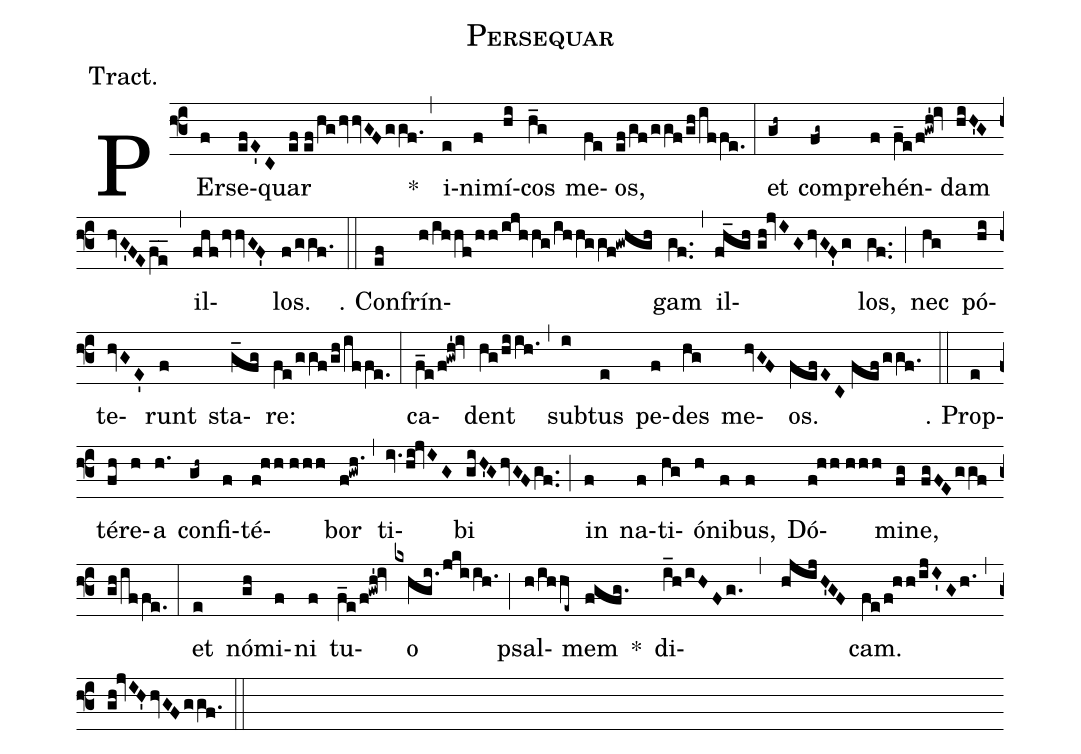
name:Persequar;
annotation:Tract.;
mode:2;
office-part:Tract;
%%
(f3) PEr(f)se(efE'C)quar(ef//ef/hg/hvvGF/ggf.) *(,)
i(e)ni(f)mí(hi)cos(h_g) me(fe)os,(ef/gf/ggf/gh/iffe.) (:)
et(gh~) com(fg~)pre(f)hén(f_e/f!gwh'!iv)dam(hiH'G/hvG'FE/fe__) (,)
il(fhf/hvvGF')los.(f/ggf.) (::)
℣. Con(ef)frín(h/ihhf/hh/ijhhg/ihhggf!gwhgh)gam(gf..) (,)
il(fh_gh//gh!jvIG/hvGF'/g)los,(gf..) (;)
nec(hg) pó(hi)te(hvGE')runt(f) sta(g_fg)re:(fe/ggf/gh/iffe.) (:)
ca(f_e/f!gwh'!iv)dent(hg/hiih.) (,)
sub(i)tus(e) pe(f)des(hg) me(hvGF)os.(fefEC//fef/ggf.) (::)
℣. Prop(e)té(fh)re(h)a(h.) con(gh~)fi(f)té(f!hh//hhh)bor(f!gwh.) (,)
ti(iv./hi!jvIG)bi(giH'G/hvGF/gf..) (;)
in(f) na(f)ti(hg)ó(h)ni(f)bus,(f) Dó(f!hh//hhh)mi(fg)ne,(fgFE/ggf/gh/iffe.) (:)
et(e) nó(gh)mi(f)ni(f) tu(f_e/f!gwh'!iv)o(kxhgi./jkiih.) (;)
psal(h/ihhe~)mem(fgfg.) *()
di(i_h/iHFg.,hjijH'GF)cam.(fe/f!hh/ijI'Gh.) (,)
(gh!jvIH'/hvGF/ggf.) (::)
